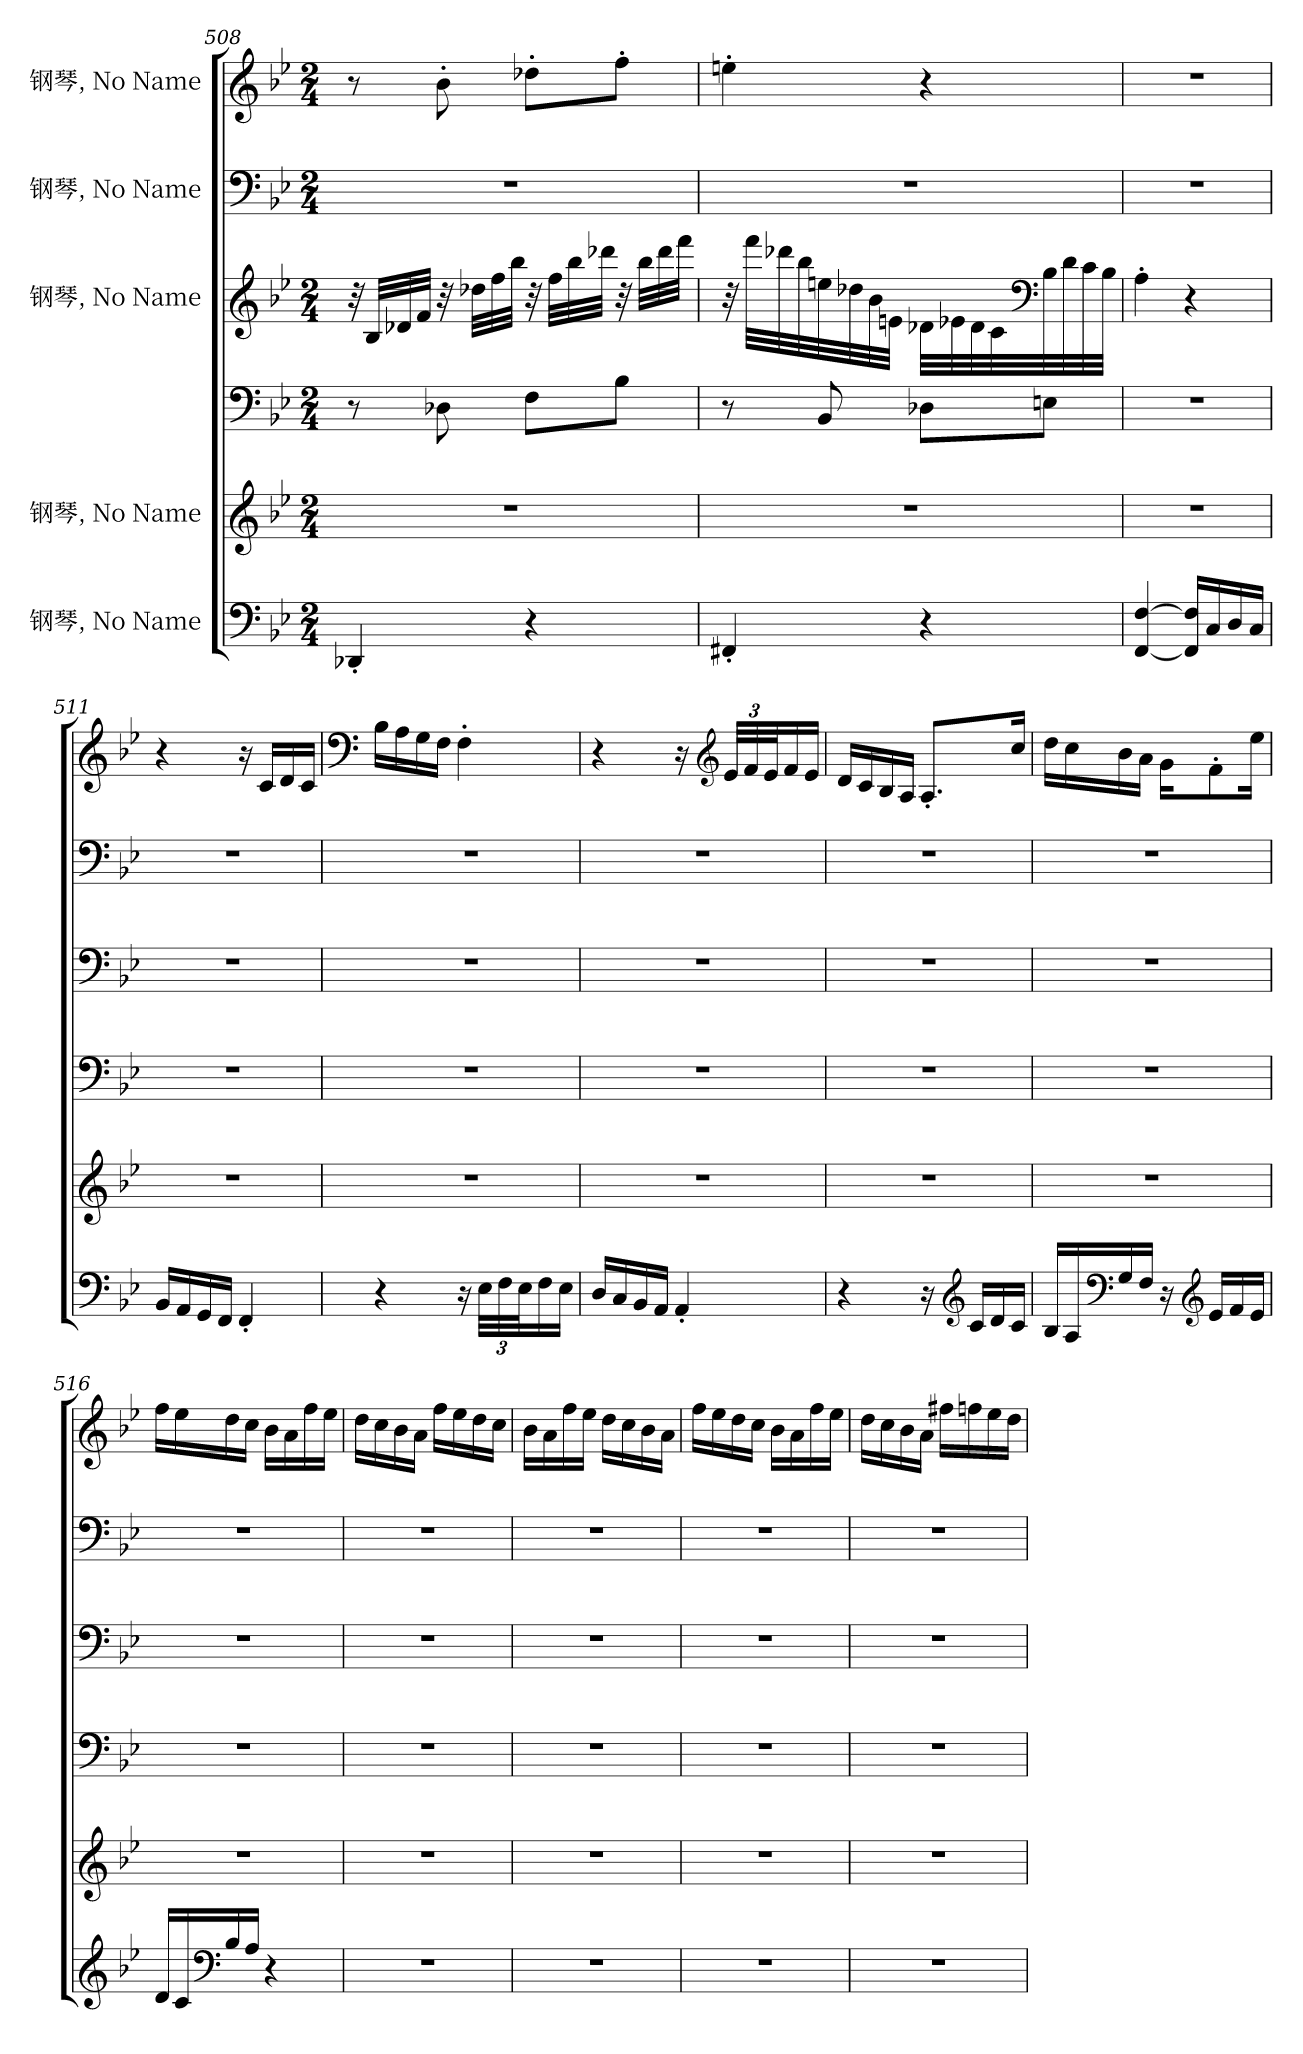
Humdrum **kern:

**kern	**kern	**kern	**kern	**kern	**kern
*part5	*part4	*part4	*part3	*part2	*part1
*staff6	*staff5	*staff4	*staff3	*staff2	*staff1
*I"钢琴, No Name	*I"钢琴, No Name	*	*I"钢琴, No Name	*I"钢琴, No Name	*I"钢琴, No Name
*clefF4	*clefG2	*clefF4	*clefG2	*clefF4	*clefG2
*k[b-e-]	*k[b-e-]	*k[b-e-]	*k[b-e-]	*k[b-e-]	*k[b-e-]
*M2/4	*M2/4	*M2/4	*M2/4	*M2/4	*M2/4
*MM92	*MM92	*MM92	*MM92	*MM92	*MM92
=508	=508	=508	=508	=508	=508
4DD-X'/	2r	8r	32r	2r	8r
.	.	.	32B-/LLL	.	.
.	.	.	32d-X/	.	.
.	.	.	32f/JJJ	.	.
.	.	8D-X\	32r	.	8b-'\
.	.	.	32dd-X\LLL	.	.
.	.	.	32ff\	.	.
.	.	.	32bb-\JJJ	.	.
4r	.	8F\L	32r	.	8dd-X'\L
.	.	.	32ff\LLL	.	.
.	.	.	32bb-\	.	.
.	.	.	32ddd-X\JJJ	.	.
.	.	8B-\J	32r	.	8ff'\J
.	.	.	32bb-\LLL	.	.
.	.	.	32ddd-\	.	.
.	.	.	32fff\JJJ	.	.
!!LO:PB:g=z
=509	=509	=509	=509	=509	=509
*	*	*	*	*	*MM92
4FF#X'/	2r	8r	32r	2r	4een'\
.	.	.	32fff\LLL	.	.
.	.	.	32ddd-X\	.	.
.	.	.	32bb-\	.	.
.	.	8BB-/	32een\	.	.
.	.	.	32dd-X\	.	.
.	.	.	32b-\	.	.
.	.	.	32en\JJJ	.	.
4r	.	8D-X\L	32d-X\LLL	.	4r
.	.	.	32e-X\	.	.
.	.	.	32d-\	.	.
.	.	.	32c\	.	.
*	*	*	*clefF4	*	*
.	.	8En\J	32B-\	.	.
.	.	.	32d-\	.	.
.	.	.	32c\	.	.
.	.	.	32B-\JJJ	.	.
=510	=510	=510	=510	=510	=510
[4FF/ [4F/	2r	2r	4A'\	2r	2r
16FF/] 16F/]LL	.	.	4r	.	.
16C/	.	.	.	.	.
16D/	.	.	.	.	.
16C/JJ	.	.	.	.	.
=511	=511	=511	=511	=511	=511
*	*	*	*	*	*MM88
16BB-/LL	2r	2r	2r	2r	4r
16AA/	.	.	.	.	.
16GG/	.	.	.	.	.
16FF/JJ	.	.	.	.	.
4FF'/	.	.	.	.	16r
.	.	.	.	.	16c/LL
.	.	.	.	.	16d/
.	.	.	.	.	16c/JJ
!!LO:LB:g=z
=512	=512	=512	=512	=512	=512
*	*	*	*	*	*clefF4
*	*	*	*	*	*MM90
4r	2r	2r	2r	2r	16B-\LL
.	.	.	.	.	16A\
.	.	.	.	.	16G\
.	.	.	.	.	16F\JJ
16r	.	.	.	.	4F'\
*Xbrackettup	*	*	*	*	*
48E-\LLL	.	.	.	.	.
48F\	.	.	.	.	.
48E-\J	.	.	.	.	.
16F\	.	.	.	.	.
16E-\JJ	.	.	.	.	.
=513	=513	=513	=513	=513	=513
*	*	*	*	*	*MM92
16D/LL	2r	2r	2r	2r	4r
16C/	.	.	.	.	.
16BB-/	.	.	.	.	.
16AA/JJ	.	.	.	.	.
4AA'/	.	.	.	.	16r
*	*	*	*	*	*clefG2
*	*	*	*	*	*Xbrackettup
.	.	.	.	.	48e-/LLL
.	.	.	.	.	48f/
.	.	.	.	.	48e-/J
.	.	.	.	.	16f/
.	.	.	.	.	16e-/JJ
=514	=514	=514	=514	=514	=514
*	*	*	*	*	*MM94
4r	2r	2r	2r	2r	16d/LL
.	.	.	.	.	16c/
.	.	.	.	.	16B-/
.	.	.	.	.	16A/JJ
16r	.	.	.	.	8.A'/L
*clefG2	*	*	*	*	*
16c/LL	.	.	.	.	.
16d/	.	.	.	.	.
16c/JJ	.	.	.	.	16cc/Jk
!!LO:PB:g=z
=515	=515	=515	=515	=515	=515
*	*	*	*	*	*MM96
16B-/LL	2r	2r	2r	2r	16dd\LL
16A/	.	.	.	.	16cc\
*clefF4	*	*	*	*	*
16G/	.	.	.	.	16b-\
16F/JJ	.	.	.	.	16a\JJ
16r	.	.	.	.	16g\KL
*clefG2	*	*	*	*	*
16e-/LL	.	.	.	.	8f'\
16f/	.	.	.	.	.
16e-/JJ	.	.	.	.	16ee-\Jk
=516	=516	=516	=516	=516	=516
*	*	*	*	*	*MM97
16d/LL	2r	2r	2r	2r	16ff\LL
16c/	.	.	.	.	16ee-\
*clefF4	*	*	*	*	*
16B-/	.	.	.	.	16dd\
16A/JJ	.	.	.	.	16cc\JJ
4r	.	.	.	.	16b-\LL
.	.	.	.	.	16a\
.	.	.	.	.	16ff\
.	.	.	.	.	16ee-\JJ
=517	=517	=517	=517	=517	=517
2r	2r	2r	2r	2r	16dd\LL
.	.	.	.	.	16cc\
.	.	.	.	.	16b-\
.	.	.	.	.	16a\JJ
.	.	.	.	.	16ff\LL
.	.	.	.	.	16ee-\
.	.	.	.	.	16dd\
.	.	.	.	.	16cc\JJ
=518	=518	=518	=518	=518	=518
2r	2r	2r	2r	2r	16b-\LL
.	.	.	.	.	16a\
*	*	*	*	*	*MM111
.	.	.	.	.	16ff\
.	.	.	.	.	16ee-\JJ
.	.	.	.	.	16dd\LL
.	.	.	.	.	16cc\
.	.	.	.	.	16b-\
.	.	.	.	.	16a\JJ
!!LO:LB:g=z
=519	=519	=519	=519	=519	=519
*	*	*	*	*	*MM116
2r	2r	2r	2r	2r	16ff\LL
.	.	.	.	.	16ee-\
.	.	.	.	.	16dd\
.	.	.	.	.	16cc\JJ
.	.	.	.	.	16b-\LL
.	.	.	.	.	16a\
*	*	*	*	*	*MM120
.	.	.	.	.	16ff\
.	.	.	.	.	16ee-\JJ
=520	=520	=520	=520	=520	=520
2r	2r	2r	2r	2r	16dd\LL
.	.	.	.	.	16cc\
.	.	.	.	.	16b-\
*	*	*	*	*	*MM109
.	.	.	.	.	16a\JJ
*	*	*	*	*	*MM114
.	.	.	.	.	16ff#X\LL
.	.	.	.	.	16ffn\
*	*	*	*	*	*MM112
.	.	.	.	.	16ee-\
*	*	*	*	*	*MM109
.	.	.	.	.	16dd\JJ
=	=	=	=	=	=
*-	*-	*-	*-	*-	*-
